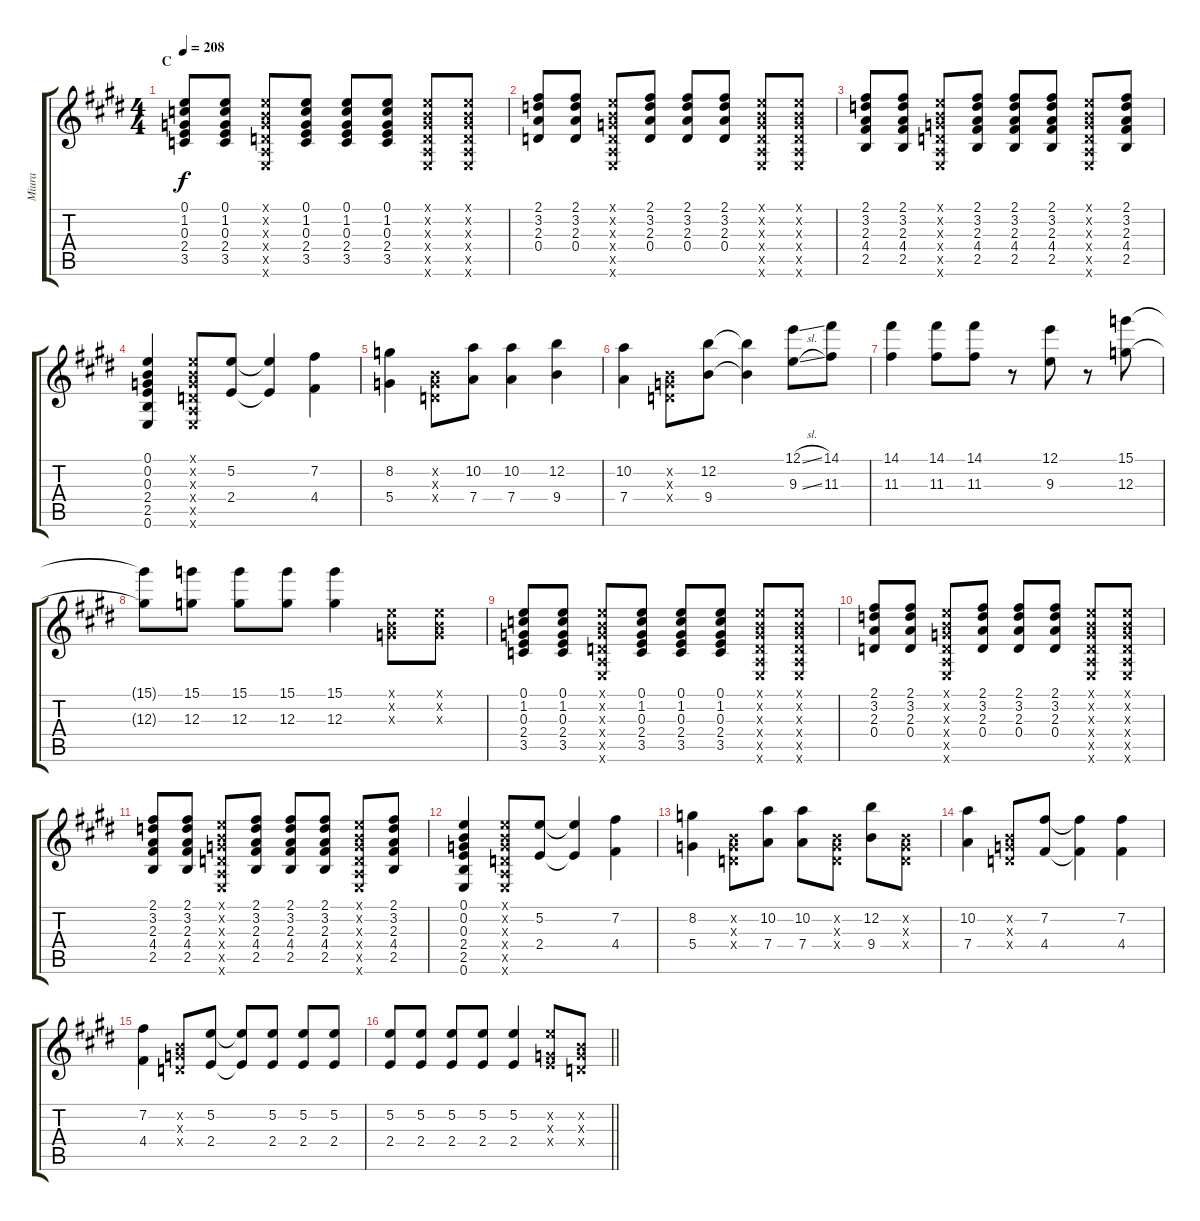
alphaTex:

\track ("Miura " "Miura ") {instrument acousticguitarsteel}
\staff {score tabs}
\tuning (E4 B3 G3 D3 A2 E2) {hide}
\ts (4 4)
\section ("" "C")
\tempo 208
\clef g2
\ks e
(0.1 1.2 0.3 2.4 3.5).8{dy f} (0.1 1.2 0.3 2.4 3.5).8 (0.1{x} 0.2{x} 0.3{x} 0.4{x} 0.5{x} 0.6{x}).8 (0.1 1.2 0.3 2.4 3.5).8 (0.1 1.2 0.3 2.4 3.5).8 (0.1 1.2 0.3 2.4 3.5).8 (0.1{x} 0.2{x} 0.3{x} 0.4{x} 0.5{x} 0.6{x}).8 (0.1{x} 0.2{x} 0.3{x} 0.4{x} 0.5{x} 0.6{x}).8 |
(2.1 3.2 2.3 0.4).8 (2.1 3.2 2.3 0.4).8 (0.1{x} 0.2{x} 0.3{x} 0.4{x} 0.5{x} 0.6{x}).8 (2.1 3.2 2.3 0.4).8 (2.1 3.2 2.3 0.4).8 (2.1 3.2 2.3 0.4).8 (0.1{x} 0.2{x} 0.3{x} 0.4{x} 0.5{x} 0.6{x}).8 (0.1{x} 0.2{x} 0.3{x} 0.4{x} 0.5{x} 0.6{x}).8 |
(2.1 3.2 2.3 4.4 2.5).8 (2.1 3.2 2.3 4.4 2.5).8 (0.1{x} 0.2{x} 0.3{x} 0.4{x} 0.5{x} 0.6{x}).8 (2.1 3.2 2.3 4.4 2.5).8 (2.1 3.2 2.3 4.4 2.5).8 (2.1 3.2 2.3 4.4 2.5).8 (0.1{x} 0.2{x} 0.3{x} 0.4{x} 0.5{x} 0.6{x}).8 (2.1 3.2 2.3 4.4 2.5).8 |
(0.1 0.2 0.3 2.4 2.5 0.6).4 (0.1{x} 0.2{x} 0.3{x} 0.4{x} 0.5{x} 0.6{x}).8 (5.2 2.4).8 (5.2{t} 2.4{t}).4 (7.2 4.4).4 |
(8.2 5.4).4 (0.2{x} 0.3{x} 0.4{x}).8 (10.2 7.4).8 (10.2 7.4).4 (12.2 9.4).4 |
(10.2 7.4).4 (0.2{x} 0.3{x} 0.4{x}).8 (12.2 9.4).8 (12.2{t} 9.4{t}).4 (12.1{sl} 9.3{sl}).8 (14.1 11.3).8 |
(14.1 11.3).4 (14.1 11.3).8 (14.1 11.3).8 r.8 (12.1 9.3).8 r.8 (15.1 12.3).8 |
(15.1{t} 12.3{t}).8 (15.1 12.3).8 (15.1 12.3).8 (15.1 12.3).8 (15.1 12.3).4 (0.1{x} 0.2{x} 0.3{x}).8 (0.1{x} 0.2{x} 0.3{x}).8 |
(0.1 1.2 0.3 2.4 3.5).8 (0.1 1.2 0.3 2.4 3.5).8 (0.1{x} 0.2{x} 0.3{x} 0.4{x} 0.5{x} 0.6{x}).8 (0.1 1.2 0.3 2.4 3.5).8 (0.1 1.2 0.3 2.4 3.5).8 (0.1 1.2 0.3 2.4 3.5).8 (0.1{x} 0.2{x} 0.3{x} 0.4{x} 0.5{x} 0.6{x}).8 (0.1{x} 0.2{x} 0.3{x} 0.4{x} 0.5{x} 0.6{x}).8 |
(2.1 3.2 2.3 0.4).8 (2.1 3.2 2.3 0.4).8 (0.1{x} 0.2{x} 0.3{x} 0.4{x} 0.5{x} 0.6{x}).8 (2.1 3.2 2.3 0.4).8 (2.1 3.2 2.3 0.4).8 (2.1 3.2 2.3 0.4).8 (0.1{x} 0.2{x} 0.3{x} 0.4{x} 0.5{x} 0.6{x}).8 (0.1{x} 0.2{x} 0.3{x} 0.4{x} 0.5{x} 0.6{x}).8 |
(2.1 3.2 2.3 4.4 2.5).8 (2.1 3.2 2.3 4.4 2.5).8 (0.1{x} 0.2{x} 0.3{x} 0.4{x} 0.5{x} 0.6{x}).8 (2.1 3.2 2.3 4.4 2.5).8 (2.1 3.2 2.3 4.4 2.5).8 (2.1 3.2 2.3 4.4 2.5).8 (0.1{x} 0.2{x} 0.3{x} 0.4{x} 0.5{x} 0.6{x}).8 (2.1 3.2 2.3 4.4 2.5).8 |
(0.1 0.2 0.3 2.4 2.5 0.6).4 (0.1{x} 0.2{x} 0.3{x} 0.4{x} 0.5{x} 0.6{x}).8 (5.2 2.4).8 (5.2{t} 2.4{t}).4 (7.2 4.4).4 |
(8.2 5.4).4 (0.2{x} 0.3{x} 0.4{x}).8 (10.2 7.4).8 (10.2 7.4).8 (0.2{x} 0.3{x} 0.4{x}).8 (12.2 9.4).8 (0.2{x} 0.3{x} 0.4{x}).8 |
(10.2 7.4).4 (0.2{x} 0.3{x} 0.4{x}).8 (7.2 4.4).8 (7.2{t} 4.4{t}).4 (7.2 4.4).4 |
(7.2 4.4).4 (0.2{x} 0.3{x} 0.4{x}).8 (5.2 2.4).8 (5.2{t} 2.4{t}).8 (5.2 2.4).8 (5.2 2.4).8 (5.2 2.4).8 |
\barLineRight lightlight
(5.2 2.4).8 (5.2 2.4).8 (5.2 2.4).8 (5.2 2.4).8 (5.2 2.4).4 (5.2{x} 0.3{x} 2.4{x}).8 (0.2{x} 0.3{x} 0.4{x}).8
